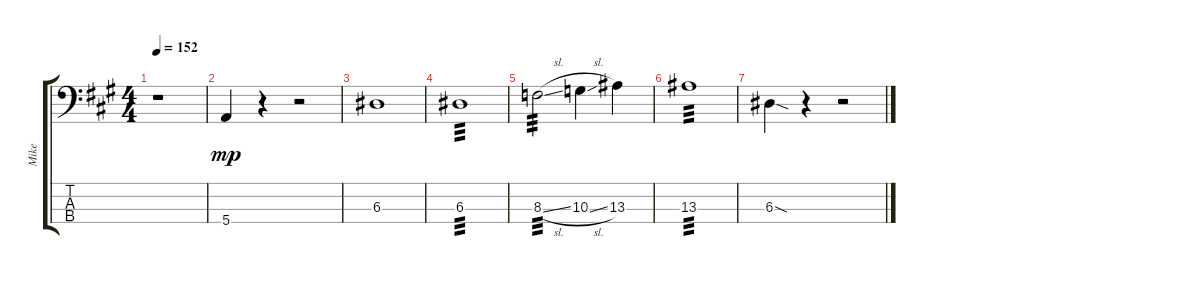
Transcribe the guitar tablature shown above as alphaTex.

\track ("Mike" "Mike") {instrument electricbasspick}
\staff {score tabs}
\tuning (G2 D2 A1 E1) {hide}
\ts (4 4)
\tempo 152
\clef f4
\ks a
r.1{dy mp} |
5.4.4 r.4 r.2 |
6.3.1 |
6.3.1{tp 3} |
8.3{sl}.2{tp 3} 10.3{sl}.4 13.3.4 |
13.3.1{tp 3} |
6.3{sod}.4 r.4 r.2
